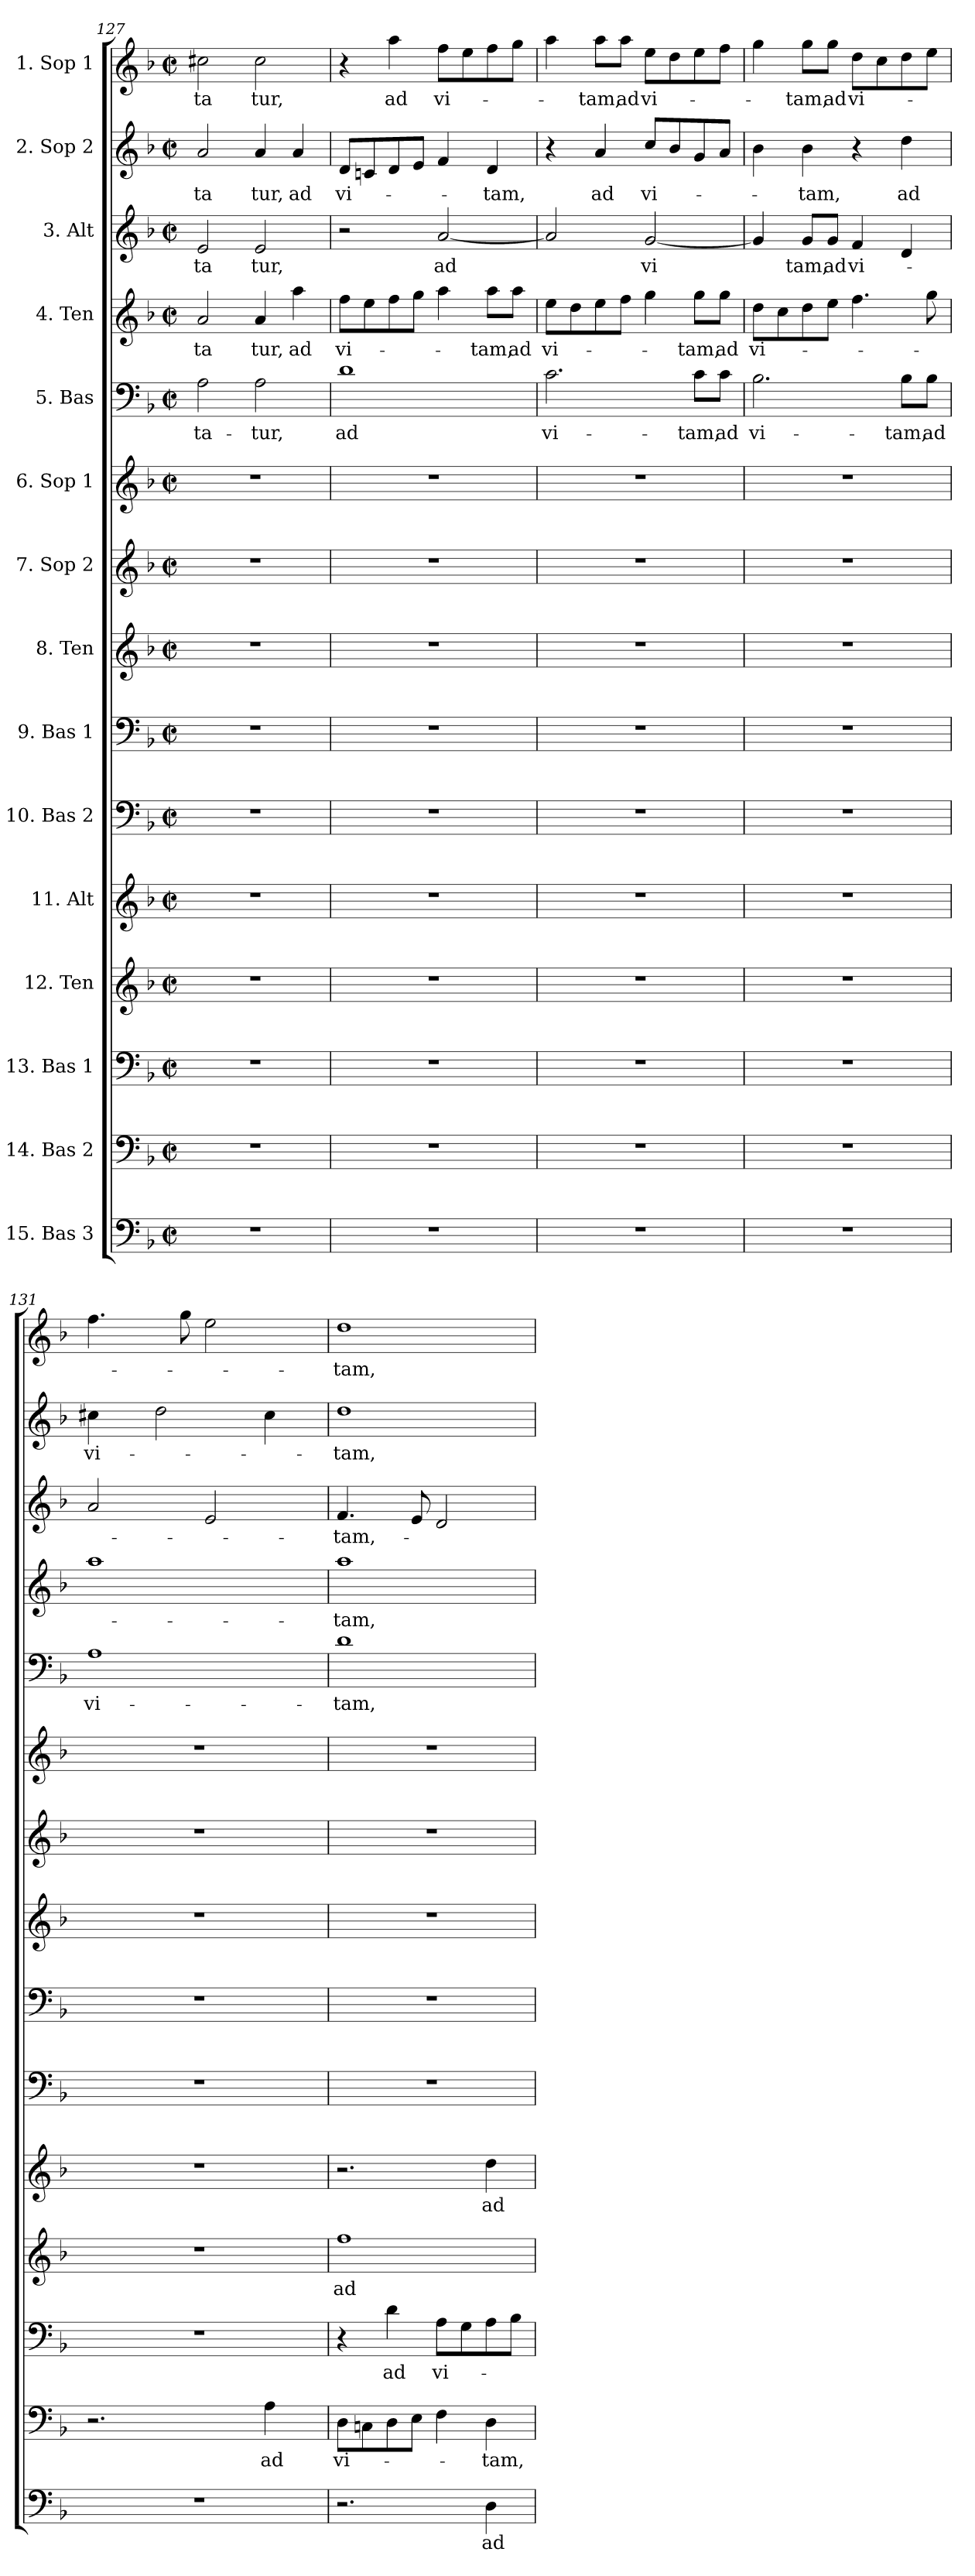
**kern	**text	**kern	**text	**kern	**text	**kern	**text	**kern	**text	**kern	**kern	**kern	**kern	**kern	**kern	**text	**kern	**text	**kern	**text	**kern	**text	**kern	**text
*part15	*part15	*part14	*part14	*part13	*part13	*part12	*part12	*part11	*part11	*part10	*part9	*part8	*part7	*part6	*part5	*part5	*part4	*part4	*part3	*part3	*part2	*part2	*part1	*part1
*staff15	*staff15	*staff14	*staff14	*staff13	*staff13	*staff12	*staff12	*staff11	*staff11	*staff10	*staff9	*staff8	*staff7	*staff6	*staff5	*staff5	*staff4	*staff4	*staff3	*staff3	*staff2	*staff2	*staff1	*staff1
*I"15. Bas 3	*	*I"14. Bas 2	*	*I"13. Bas 1	*	*I"12. Ten	*	*I"11. Alt	*	*I"10. Bas 2	*I"9. Bas 1	*I"8. Ten	*I"7. Sop 2	*I"6. Sop 1	*I"5. Bas	*	*I"4. Ten	*	*I"3. Alt	*	*I"2. Sop 2	*	*I"1. Sop 1	*
*clefF4	*	*clefF4	*	*clefF4	*	*clefG2	*	*clefG2	*	*clefF4	*clefF4	*clefG2	*clefG2	*clefG2	*clefF4	*	*clefG2	*	*clefG2	*	*clefG2	*	*clefG2	*
*k[b-]	*	*k[b-]	*	*k[b-]	*	*k[b-]	*	*k[b-]	*	*k[b-]	*k[b-]	*k[b-]	*k[b-]	*k[b-]	*k[b-]	*	*k[b-]	*	*k[b-]	*	*k[b-]	*	*k[b-]	*
*F:	*	*F:	*	*F:	*	*F:	*	*F:	*	*F:	*F:	*F:	*F:	*F:	*F:	*	*F:	*	*F:	*	*F:	*	*F:	*
*M2/2	*	*M2/2	*	*M2/2	*	*M2/2	*	*M2/2	*	*M2/2	*M2/2	*M2/2	*M2/2	*M2/2	*M2/2	*	*M2/2	*	*M2/2	*	*M2/2	*	*M2/2	*
*met(c|)	*	*met(c|)	*	*met(c|)	*	*met(c|)	*	*met(c|)	*	*met(c|)	*met(c|)	*met(c|)	*met(c|)	*met(c|)	*met(c|)	*	*met(c|)	*	*met(c|)	*	*met(c|)	*	*met(c|)	*
=127	=127	=127	=127	=127	=127	=127	=127	=127	=127	=127	=127	=127	=127	=127	=127	=127	=127	=127	=127	=127	=127	=127	=127	=127
!	!	!	!	!	!	!	!	!	!	!	!	!	!	!	!	!LO:LY:b:cj	!	!LO:LY:b:cj	!	!LO:LY:b:cj	!	!LO:LY:b:cj	!	!LO:LY:b:cj
1r	.	1r	.	1r	.	1r	.	1r	.	1r	1r	1r	1r	1r	2A\	-ta-	2a/	ta	2e/	ta	2a/	ta	2cc#X\	ta
!	!	!	!	!	!	!	!	!	!	!	!	!	!	!	!	!LO:LY:b:cj	!	!LO:LY:b:cj	!	!LO:LY:b:cj	!	!LO:LY:b:cj	!	!LO:LY:b:cj
.	.	.	.	.	.	.	.	.	.	.	.	.	.	.	2A\	-tur,	4a/	tur,	2e/	tur,	4a/	tur,	2cc#\	tur,
!	!	!	!	!	!	!	!	!	!	!	!	!	!	!	!	!	!	!LO:LY:b:cj	!	!	!	!LO:LY:b:cj	!	!
.	.	.	.	.	.	.	.	.	.	.	.	.	.	.	.	.	4aa\	ad	.	.	4a/	ad	.	.
=128	=128	=128	=128	=128	=128	=128	=128	=128	=128	=128	=128	=128	=128	=128	=128	=128	=128	=128	=128	=128	=128	=128	=128	=128
!	!	!	!	!	!	!	!	!	!	!	!	!	!	!	!	!LO:LY:b:cj	!	!LO:LY:b:cj	!	!	!	!LO:LY:b:cj	!	!
1r	.	1r	.	1r	.	1r	.	1r	.	1r	1r	1r	1r	1r	1d	ad	8ff\L	vi-	2r	.	8d/L	vi-	4r	.
.	.	.	.	.	.	.	.	.	.	.	.	.	.	.	.	.	8ee\	.	.	.	8cn/	.	.	.
!	!	!	!	!	!	!	!	!	!	!	!	!	!	!	!	!	!	!	!	!	!	!	!	!LO:LY:b:cj
.	.	.	.	.	.	.	.	.	.	.	.	.	.	.	.	.	8ff\	.	.	.	8d/	.	4aa\	ad
.	.	.	.	.	.	.	.	.	.	.	.	.	.	.	.	.	8gg\J	.	.	.	8e/J	.	.	.
!	!	!	!	!	!	!	!	!	!	!	!	!	!	!	!	!	!	!	!	!LO:LY:b:cj	!	!	!	!LO:LY:b:cj
.	.	.	.	.	.	.	.	.	.	.	.	.	.	.	.	.	4aa\	.	[<2a/	ad	4f/	.	8ff\L	vi-
.	.	.	.	.	.	.	.	.	.	.	.	.	.	.	.	.	.	.	.	.	.	.	8ee\	.
!	!	!	!	!	!	!	!	!	!	!	!	!	!	!	!	!	!	!LO:LY:b:cj	!	!	!	!LO:LY:b:cj	!	!
.	.	.	.	.	.	.	.	.	.	.	.	.	.	.	.	.	8aa\L	-tam,	.	.	4d/	-tam,	8ff\	.
!	!	!	!	!	!	!	!	!	!	!	!	!	!	!	!	!	!	!LO:LY:b:cj	!	!	!	!	!	!
.	.	.	.	.	.	.	.	.	.	.	.	.	.	.	.	.	8aa\J	ad	.	.	.	.	8gg\J	.
=129	=129	=129	=129	=129	=129	=129	=129	=129	=129	=129	=129	=129	=129	=129	=129	=129	=129	=129	=129	=129	=129	=129	=129	=129
!	!	!	!	!	!	!	!	!	!	!	!	!	!	!	!	!LO:LY:b:cj	!	!LO:LY:b:cj	!	!	!	!	!	!
1r	.	1r	.	1r	.	1r	.	1r	.	1r	1r	1r	1r	1r	2.c\	vi-	8ee\L	vi-	2a/]	.	4r	.	4aa\	.
.	.	.	.	.	.	.	.	.	.	.	.	.	.	.	.	.	8dd\	.	.	.	.	.	.	.
!	!	!	!	!	!	!	!	!	!	!	!	!	!	!	!	!	!	!	!	!	!	!LO:LY:b:cj	!	!LO:LY:b:cj
.	.	.	.	.	.	.	.	.	.	.	.	.	.	.	.	.	8ee\	.	.	.	4a/	ad	8aa\L	-tam,
!	!	!	!	!	!	!	!	!	!	!	!	!	!	!	!	!	!	!	!	!	!	!	!	!LO:LY:b:cj
.	.	.	.	.	.	.	.	.	.	.	.	.	.	.	.	.	8ff\J	.	.	.	.	.	8aa\J	ad
!	!	!	!	!	!	!	!	!	!	!	!	!	!	!	!	!	!	!	!	!LO:LY:b:cj	!	!LO:LY:b:cj	!	!LO:LY:b:cj
.	.	.	.	.	.	.	.	.	.	.	.	.	.	.	.	.	4gg\	.	[<2g/	vi	8cc/L	vi-	8ee\L	vi-
.	.	.	.	.	.	.	.	.	.	.	.	.	.	.	.	.	.	.	.	.	8b-/	.	8dd\	.
!	!	!	!	!	!	!	!	!	!	!	!	!	!	!	!	!LO:LY:b:cj	!	!LO:LY:b:cj	!	!	!	!	!	!
.	.	.	.	.	.	.	.	.	.	.	.	.	.	.	8c\L	-tam,	8gg\L	-tam,	.	.	8g/	.	8ee\	.
!	!	!	!	!	!	!	!	!	!	!	!	!	!	!	!	!LO:LY:b:cj	!	!LO:LY:b:cj	!	!	!	!	!	!
.	.	.	.	.	.	.	.	.	.	.	.	.	.	.	8c\J	ad	8gg\J	ad	.	.	8a/J	.	8ff\J	.
=130	=130	=130	=130	=130	=130	=130	=130	=130	=130	=130	=130	=130	=130	=130	=130	=130	=130	=130	=130	=130	=130	=130	=130	=130
!	!	!	!	!	!	!	!	!	!	!	!	!	!	!	!	!LO:LY:b:cj	!	!LO:LY:b:cj	!	!	!	!	!	!
1r	.	1r	.	1r	.	1r	.	1r	.	1r	1r	1r	1r	1r	2.B-\	vi-	8dd\L	vi-	4g/]	.	4b-\	.	4gg\	.
.	.	.	.	.	.	.	.	.	.	.	.	.	.	.	.	.	8cc\	.	.	.	.	.	.	.
!	!	!	!	!	!	!	!	!	!	!	!	!	!	!	!	!	!	!	!	!LO:LY:b:cj	!	!LO:LY:b:cj	!	!LO:LY:b:cj
.	.	.	.	.	.	.	.	.	.	.	.	.	.	.	.	.	8dd\	.	8g/L	tam,	4b-\	-tam,	8gg\L	-tam,
!	!	!	!	!	!	!	!	!	!	!	!	!	!	!	!	!	!	!	!	!LO:LY:b:cj	!	!	!	!LO:LY:b:cj
.	.	.	.	.	.	.	.	.	.	.	.	.	.	.	.	.	8ee\J	.	8g/J	ad	.	.	8gg\J	ad
!	!	!	!	!	!	!	!	!	!	!	!	!	!	!	!	!	!	!	!	!LO:LY:b:cj	!	!	!	!LO:LY:b:cj
.	.	.	.	.	.	.	.	.	.	.	.	.	.	.	.	.	4.ff\	.	4f/	vi-	4r	.	8dd\L	vi-
.	.	.	.	.	.	.	.	.	.	.	.	.	.	.	.	.	.	.	.	.	.	.	8cc\	.
!	!	!	!	!	!	!	!	!	!	!	!	!	!	!	!	!LO:LY:b:cj	!	!	!	!	!	!LO:LY:b:cj	!	!
.	.	.	.	.	.	.	.	.	.	.	.	.	.	.	8B-\L	-tam,	.	.	4d/	.	4dd\	ad	8dd\	.
!	!	!	!	!	!	!	!	!	!	!	!	!	!	!	!	!LO:LY:b:cj	!	!	!	!	!	!	!	!
.	.	.	.	.	.	.	.	.	.	.	.	.	.	.	8B-\J	ad	8gg\	.	.	.	.	.	8ee\J	.
!!LO:PB:g=z
=131	=131	=131	=131	=131	=131	=131	=131	=131	=131	=131	=131	=131	=131	=131	=131	=131	=131	=131	=131	=131	=131	=131	=131	=131
!	!	!	!	!	!	!	!	!	!	!	!	!	!	!	!	!LO:LY:b:cj	!	!	!	!	!	!LO:LY:b:cj	!	!
*	*	*	*	*	*	*	*	*	*	*	*	*	*	*	*^	*	*^	*	*	*	*^	*	*	*
1r	.	2.r	.	1r	.	1r	.	1r	.	1r	1r	1r	1r	1r	1A	8.ryy	vi-	1aa	8ryy	.	2a/	.	4cc#X\	64ryy	vi-	4.ff\	.
.	.	.	.	.	.	.	.	.	.	.	.	.	.	.	.	.	.	.	.	.	.	.	.	2ryy	.	.	.
.	.	.	.	.	.	.	.	.	.	.	.	.	.	.	.	.	.	.	32.ryy	.	.	.	.	.	.	.	.
.	.	.	.	.	.	.	.	.	.	.	.	.	.	.	.	.	.	.	2ryy	.	.	.	.	.	.	.	.
.	.	.	.	.	.	.	.	.	.	.	.	.	.	.	.	2ryy	.	.	.	.	.	.	.	.	.	.	.
.	.	.	.	.	.	.	.	.	.	.	.	.	.	.	.	.	.	.	.	.	.	.	2dd\	.	.	.	.
.	.	.	.	.	.	.	.	.	.	.	.	.	.	.	.	.	.	.	.	.	.	.	.	.	.	8gg\	.
.	.	.	.	.	.	.	.	.	.	.	.	.	.	.	.	.	.	.	.	.	2e/	.	.	.	.	2ee\	.
.	.	.	.	.	.	.	.	.	.	.	.	.	.	.	.	.	.	.	.	.	.	.	.	4ryy	.	.	.
.	.	.	.	.	.	.	.	.	.	.	.	.	.	.	.	.	.	.	4ryy	.	.	.	.	.	.	.	.
.	.	.	.	.	.	.	.	.	.	.	.	.	.	.	.	4ryy	.	.	.	.	.	.	.	.	.	.	.
!	!	!	!LO:LY:b:cj	!	!	!	!	!	!	!	!	!	!	!	!	!	!	!	!	!	!	!	!	!	!	!	!
.	.	4A\	ad	.	.	.	.	.	.	.	.	.	.	.	.	.	.	.	.	.	.	.	4cc#\	.	.	.	.
.	.	.	.	.	.	.	.	.	.	.	.	.	.	.	.	.	.	.	.	.	.	.	.	8...ryy	.	.	.
.	.	.	.	.	.	.	.	.	.	.	.	.	.	.	.	.	.	.	16ryy	.	.	.	.	.	.	.	.
.	.	.	.	.	.	.	.	.	.	.	.	.	.	.	.	16ryy	.	.	.	.	.	.	.	.	.	.	.
.	.	.	.	.	.	.	.	.	.	.	.	.	.	.	.	.	.	.	64ryy	.	.	.	.	.	.	.	.
=132	=132	=132	=132	=132	=132	=132	=132	=132	=132	=132	=132	=132	=132	=132	=132	=132	=132	=132	=132	=132	=132	=132	=132	=132	=132	=132	=132
!	!	!	!LO:LY:b:cj	!	!	!	!LO:LY:b:cj	!	!	!	!	!	!	!	!	!	!LO:LY:b:cj	!	!	!LO:LY:b:cj	!	!LO:LY:b:cj	!	!	!LO:LY:b:cj	!	!LO:LY:b:cj
*	*	*	*	*	*	*	*	*	*	*	*	*	*	*	*v	*v	*	*	*	*	*	*	*v	*v	*	*	*
*	*	*	*	*	*	*	*	*	*	*	*	*	*	*	*	*	*v	*v	*	*	*	*	*	*	*
2.r	.	8D\L	vi-	4r	.	1ff	ad	2.r	.	1r	1r	1r	1r	1r	1d	-tam,	1aa	-tam,	4.f/	-tam,-	1dd	-tam,	1dd	-tam,
.	.	8Cn\	.	.	.	.	.	.	.	.	.	.	.	.	.	.	.	.	.	.	.	.	.	.
!	!	!	!	!	!LO:LY:b:cj	!	!	!	!	!	!	!	!	!	!	!	!	!	!	!	!	!	!	!
.	.	8D\	.	4d\	ad	.	.	.	.	.	.	.	.	.	.	.	.	.	.	.	.	.	.	.
.	.	8E\J	.	.	.	.	.	.	.	.	.	.	.	.	.	.	.	.	8e/	.	.	.	.	.
!	!	!	!	!	!LO:LY:b:cj	!	!	!	!	!	!	!	!	!	!	!	!	!	!	!	!	!	!	!
.	.	4F\	.	8A\L	vi-	.	.	.	.	.	.	.	.	.	.	.	.	.	2d/	.	.	.	.	.
.	.	.	.	8G\	.	.	.	.	.	.	.	.	.	.	.	.	.	.	.	.	.	.	.	.
!	!LO:LY:b:cj	!	!LO:LY:b:cj	!	!	!	!	!	!LO:LY:b:cj	!	!	!	!	!	!	!	!	!	!	!	!	!	!	!
4D\	ad	4D\	-tam,	8A\	.	.	.	4dd\	ad	.	.	.	.	.	.	.	.	.	.	.	.	.	.	.
.	.	.	.	8B-\J	.	.	.	.	.	.	.	.	.	.	.	.	.	.	.	.	.	.	.	.
=	=	=	=	=	=	=	=	=	=	=	=	=	=	=	=	=	=	=	=	=	=	=	=	=
*-	*-	*-	*-	*-	*-	*-	*-	*-	*-	*-	*-	*-	*-	*-	*-	*-	*-	*-	*-	*-	*-	*-	*-	*-
